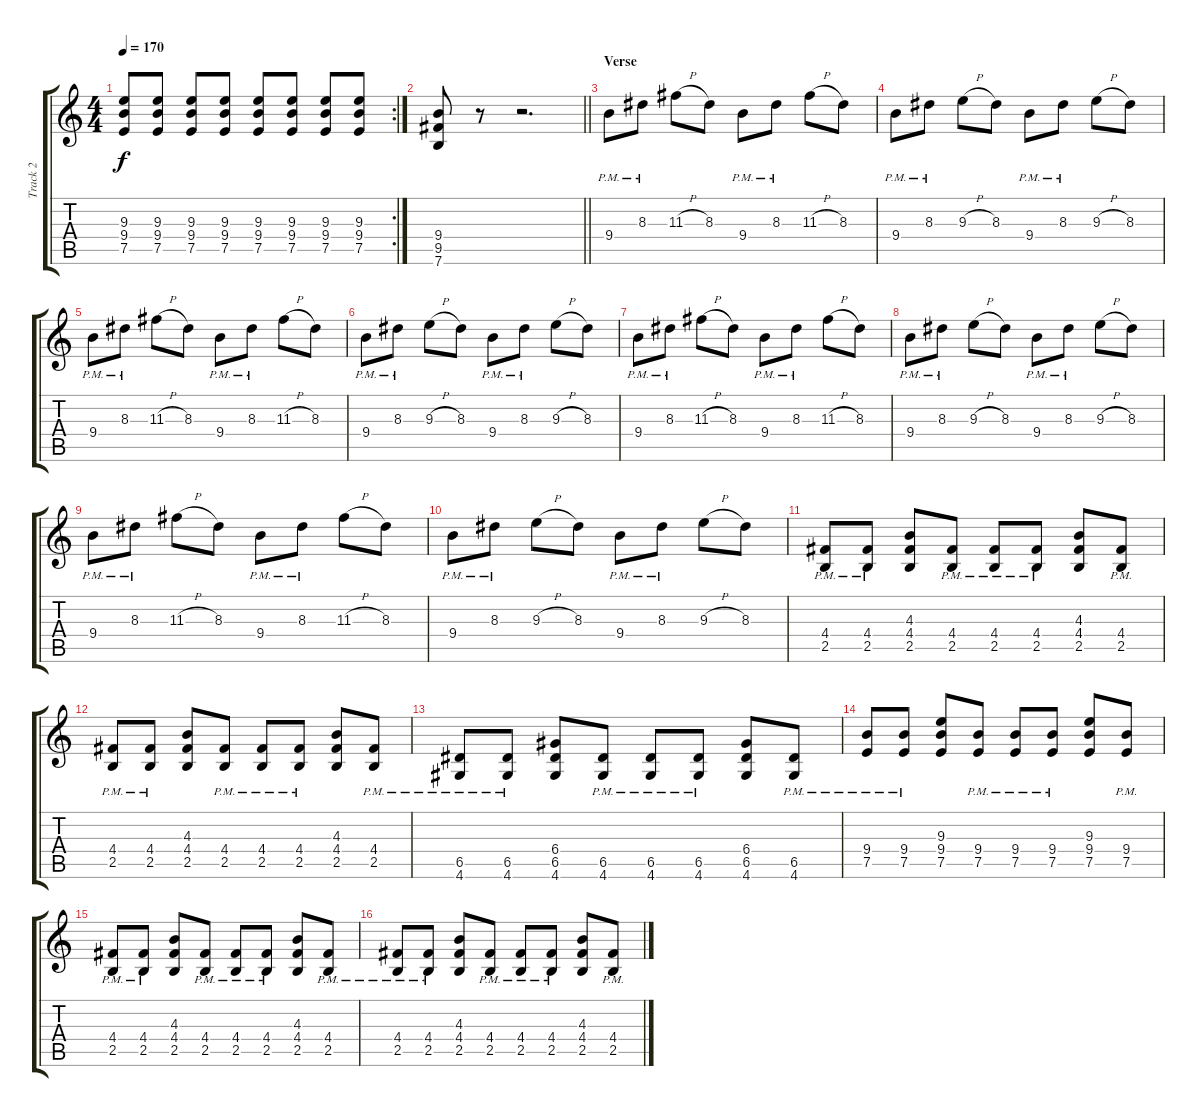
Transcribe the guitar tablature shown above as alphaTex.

\track ("Track 2" "Track 2") {instrument distortionguitar}
\staff {score tabs}
\tuning (E4 B3 G3 D3 A2 E2) {hide}
\rc 2
\ts (4 4)
\tempo 170
\clef g2
\ks c
(9.3 9.4 7.5).8{dy f} (9.3 9.4 7.5).8 (9.3 9.4 7.5).8 (9.3 9.4 7.5).8 (9.3 9.4 7.5).8 (9.3 9.4 7.5).8 (9.3 9.4 7.5).8 (9.3 9.4 7.5).8 |
\barLineRight lightlight
(9.4 9.5 7.6).8 r.8 r.2{d} |
\section ("" "Verse")
9.4{pm}.8 8.3{pm}.8 11.3{h}.8 8.3.8 9.4{pm}.8 8.3{pm}.8 11.3{h}.8 8.3.8 |
9.4{pm}.8 8.3{pm}.8 9.3{h}.8 8.3.8 9.4{pm}.8 8.3{pm}.8 9.3{h}.8 8.3.8 |
9.4{pm}.8 8.3{pm}.8 11.3{h}.8 8.3.8 9.4{pm}.8 8.3{pm}.8 11.3{h}.8 8.3.8 |
9.4{pm}.8 8.3{pm}.8 9.3{h}.8 8.3.8 9.4{pm}.8 8.3{pm}.8 9.3{h}.8 8.3.8 |
9.4{pm}.8 8.3{pm}.8 11.3{h}.8 8.3.8 9.4{pm}.8 8.3{pm}.8 11.3{h}.8 8.3.8 |
9.4{pm}.8 8.3{pm}.8 9.3{h}.8 8.3.8 9.4{pm}.8 8.3{pm}.8 9.3{h}.8 8.3.8 |
9.4{pm}.8 8.3{pm}.8 11.3{h}.8 8.3.8 9.4{pm}.8 8.3{pm}.8 11.3{h}.8 8.3.8 |
9.4{pm}.8 8.3{pm}.8 9.3{h}.8 8.3.8 9.4{pm}.8 8.3{pm}.8 9.3{h}.8 8.3.8 |
(4.4{pm} 2.5{pm}).8 (4.4{pm} 2.5{pm}).8 (4.3 4.4 2.5).8 (4.4{pm} 2.5{pm}).8 (4.4{pm} 2.5{pm}).8 (4.4{pm} 2.5{pm}).8 (4.3 4.4 2.5).8 (4.4{pm} 2.5{pm}).8 |
(4.4{pm} 2.5{pm}).8 (4.4{pm} 2.5{pm}).8 (4.3 4.4 2.5).8 (4.4{pm} 2.5{pm}).8 (4.4{pm} 2.5{pm}).8 (4.4{pm} 2.5{pm}).8 (4.3 4.4 2.5).8 (4.4{pm} 2.5{pm}).8 |
(6.5{pm} 4.6{pm}).8 (6.5{pm} 4.6{pm}).8 (6.4 6.5 4.6).8 (6.5{pm} 4.6{pm}).8 (6.5{pm} 4.6{pm}).8 (6.5{pm} 4.6{pm}).8 (6.4 6.5 4.6).8 (6.5{pm} 4.6{pm}).8 |
(9.4{pm} 7.5{pm}).8 (9.4{pm} 7.5{pm}).8 (9.3 9.4 7.5).8 (9.4{pm} 7.5{pm}).8 (9.4{pm} 7.5{pm}).8 (9.4{pm} 7.5{pm}).8 (9.3 9.4 7.5).8 (9.4{pm} 7.5{pm}).8 |
(4.4{pm} 2.5{pm}).8 (4.4{pm} 2.5{pm}).8 (4.3 4.4 2.5).8 (4.4{pm} 2.5{pm}).8 (4.4{pm} 2.5{pm}).8 (4.4{pm} 2.5{pm}).8 (4.3 4.4 2.5).8 (4.4{pm} 2.5{pm}).8 |
(4.4{pm} 2.5{pm}).8 (4.4{pm} 2.5{pm}).8 (4.3 4.4 2.5).8 (4.4{pm} 2.5{pm}).8 (4.4{pm} 2.5{pm}).8 (4.4{pm} 2.5{pm}).8 (4.3 4.4 2.5).8 (4.4{pm} 2.5{pm}).8
